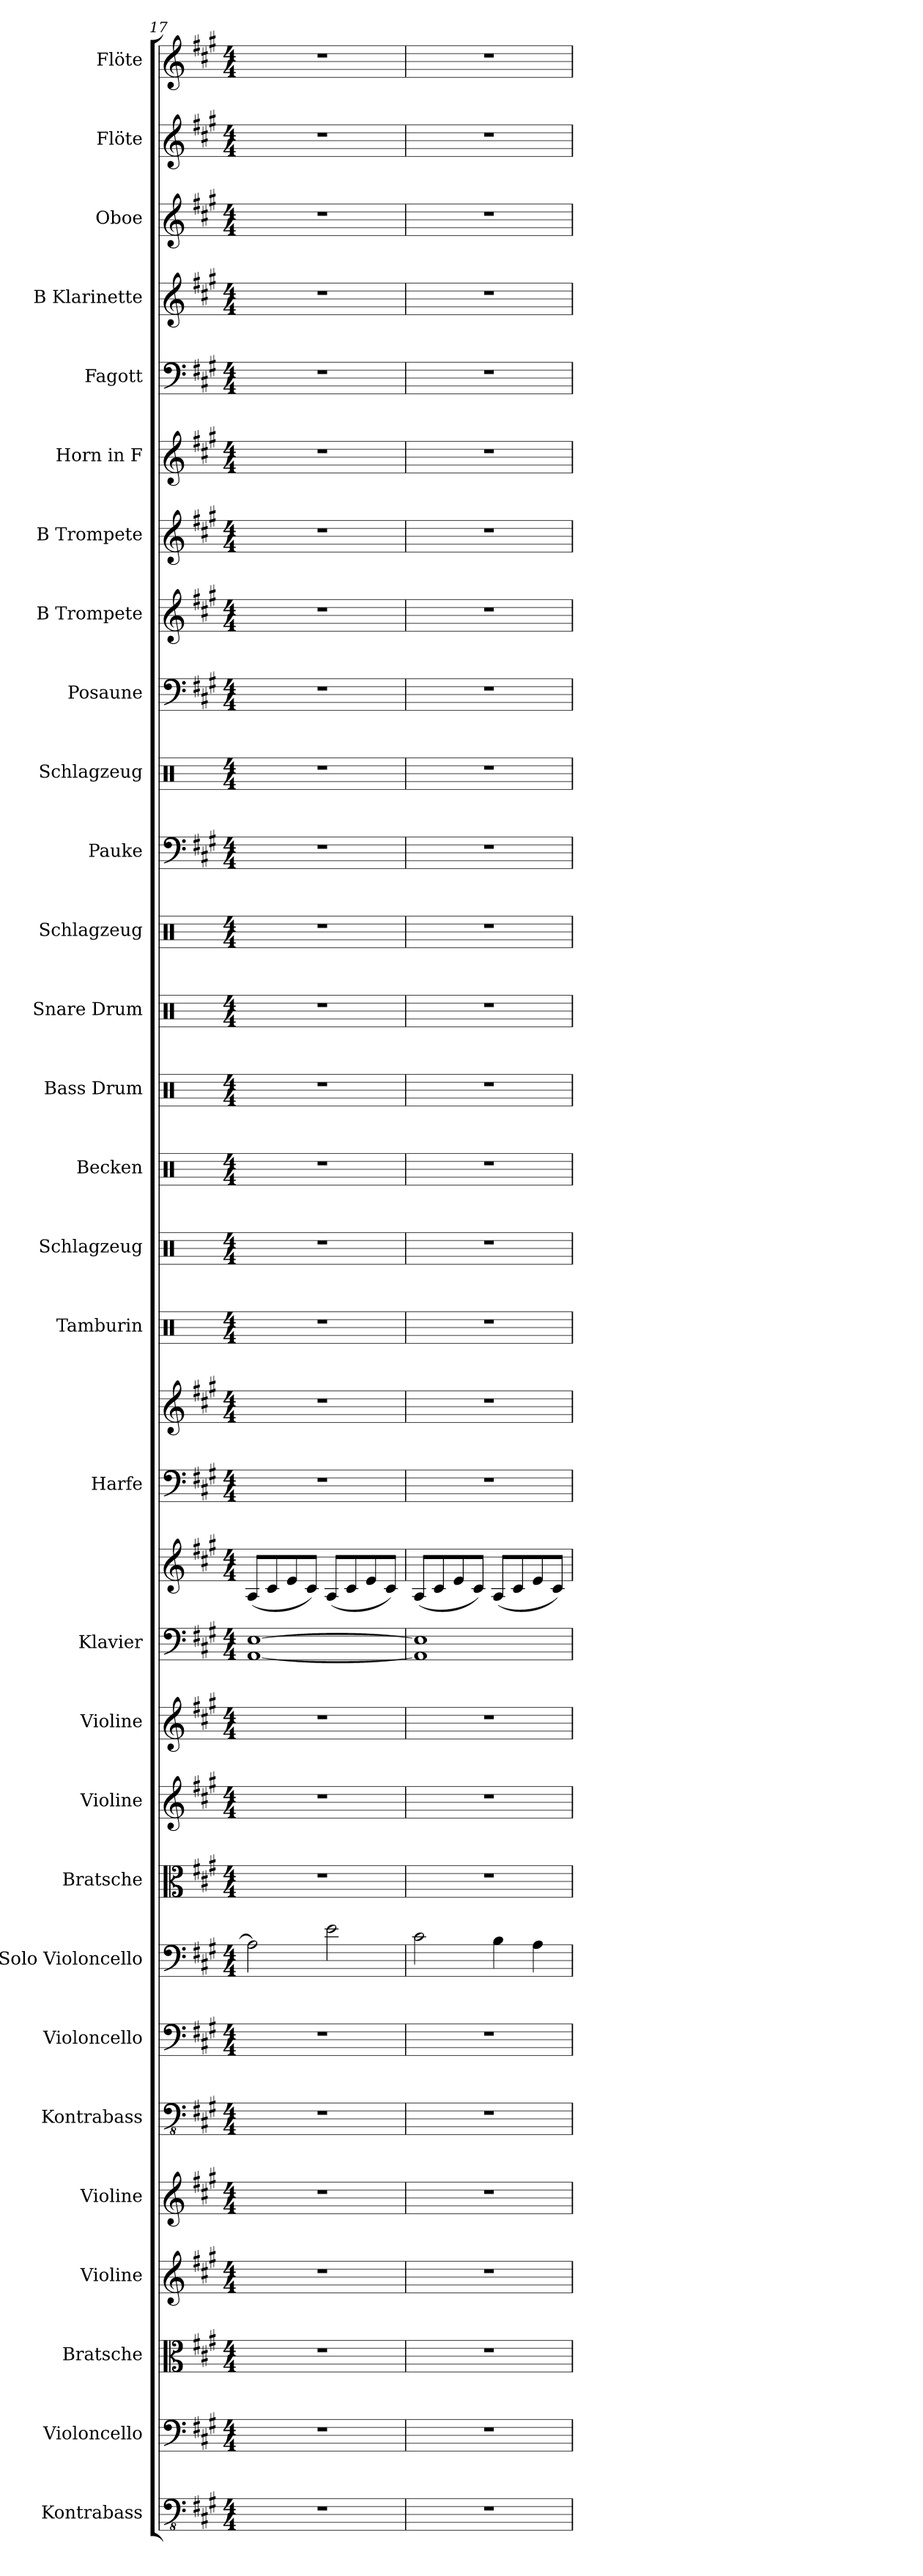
**kern	**kern	**kern	**kern	**kern	**kern	**kern	**kern	**kern	**kern	**kern	**kern	**kern	**kern	**kern	**kern	**kern	**kern	**kern	**kern	**kern	**kern	**kern	**kern	**kern	**kern	**kern	**kern	**kern	**kern	**kern	**kern
*part30	*part29	*part28	*part27	*part26	*part25	*part24	*part23	*part22	*part21	*part20	*part19	*part19	*part18	*part18	*part17	*part16	*part15	*part14	*part13	*part12	*part11	*part10	*part9	*part8	*part7	*part6	*part5	*part4	*part3	*part2	*part1
*staff32	*staff31	*staff30	*staff29	*staff28	*staff27	*staff26	*staff25	*staff24	*staff23	*staff22	*staff21	*staff20	*staff19	*staff18	*staff17	*staff16	*staff15	*staff14	*staff13	*staff12	*staff11	*staff10	*staff9	*staff8	*staff7	*staff6	*staff5	*staff4	*staff3	*staff2	*staff1
*I"Kontrabass	*I"Violoncello	*I"Bratsche	*I"Violine	*I"Violine	*I"Kontrabass	*I"Violoncello	*I"Solo Violoncello	*I"Bratsche	*I"Violine	*I"Violine	*I"Klavier	*	*I"Harfe	*	*I"Tamburin	*I"Schlagzeug	*I"Becken	*I"Bass Drum	*I"Snare Drum	*I"Schlagzeug	*I"Pauke	*I"Schlagzeug	*I"Posaune	*I"B Trompete	*I"B Trompete	*I"Horn in F	*I"Fagott	*I"B Klarinette	*I"Oboe	*I"Flöte	*I"Flöte
*I'Kb.	*I'Vc.	*I'Bra.	*I'Vl.	*I'Vl.	*I'Kb.	*I'Vc.	*I'Vc.	*I'Bra.	*I'Vl.	*I'Vl.	*I'Klav.	*	*I'Hrf.	*	*I'Tamb.	*I'Slzg.	*I'Bkn.	*I'B. Dr.	*I'Sn. Dr.	*I'Slzg.	*I'Pk.	*I'Slzg.	*I'Psn.	*I'B Tpt.	*I'B Tpt.	*	*I'Fgt.	*I'B Kl.	*I'Ob.	*I'Fl.	*I'Fl.
*clefFv4	*clefF4	*clefC3	*clefG2	*clefG2	*clefFv4	*clefF4	*clefF4	*clefC3	*clefG2	*clefG2	*clefF4	*clefG2	*clefF4	*clefG2	*clefX	*clefX	*clefX	*clefX	*clefX	*clefX	*clefF4	*clefX	*clefF4	*clefG2	*clefG2	*clefG2	*clefF4	*clefG2	*clefG2	*clefG2	*clefG2
*ITrd7c12	*	*	*	*	*ITrd7c12	*	*	*	*	*	*	*	*	*	*	*	*	*	*	*	*	*	*	*ITrd1c2	*ITrd1c2	*ITrd4c7	*	*ITrd1c2	*	*	*
*k[f#c#g#]	*k[f#c#g#]	*k[f#c#g#]	*k[f#c#g#]	*k[f#c#g#]	*k[f#c#g#]	*k[f#c#g#]	*k[f#c#g#]	*k[f#c#g#]	*k[f#c#g#]	*k[f#c#g#]	*k[f#c#g#]	*k[f#c#g#]	*k[f#c#g#]	*k[f#c#g#]	*k[]	*k[]	*k[]	*k[]	*k[]	*k[]	*k[f#c#g#]	*k[]	*k[f#c#g#]	*k[f#]	*k[f#]	*k[f#c#]	*k[f#c#g#]	*k[f#]	*k[f#c#g#]	*k[f#c#g#]	*k[f#c#g#]
*M4/4	*M4/4	*M4/4	*M4/4	*M4/4	*M4/4	*M4/4	*M4/4	*M4/4	*M4/4	*M4/4	*M4/4	*M4/4	*M4/4	*M4/4	*M4/4	*M4/4	*M4/4	*M4/4	*M4/4	*M4/4	*M4/4	*M4/4	*M4/4	*M4/4	*M4/4	*M4/4	*M4/4	*M4/4	*M4/4	*M4/4	*M4/4
=17	=17	=17	=17	=17	=17	=17	=17	=17	=17	=17	=17	=17	=17	=17	=17	=17	=17	=17	=17	=17	=17	=17	=17	=17	=17	=17	=17	=17	=17	=17	=17
1r	1r	1r	1r	1r	1r	1r	2A\]	1r	1r	1r	[1AA [1E	(8A/L	1r	1r	1r	1r	1r	1r	1r	1r	1r	1r	1r	1r	1r	1r	1r	1r	1r	1r	1r
.	.	.	.	.	.	.	.	.	.	.	.	8c#/	.	.	.	.	.	.	.	.	.	.	.	.	.	.	.	.	.	.	.
.	.	.	.	.	.	.	.	.	.	.	.	8e/	.	.	.	.	.	.	.	.	.	.	.	.	.	.	.	.	.	.	.
.	.	.	.	.	.	.	.	.	.	.	.	8c#/J)	.	.	.	.	.	.	.	.	.	.	.	.	.	.	.	.	.	.	.
.	.	.	.	.	.	.	2e\	.	.	.	.	(8A/L	.	.	.	.	.	.	.	.	.	.	.	.	.	.	.	.	.	.	.
.	.	.	.	.	.	.	.	.	.	.	.	8c#/	.	.	.	.	.	.	.	.	.	.	.	.	.	.	.	.	.	.	.
.	.	.	.	.	.	.	.	.	.	.	.	8e/	.	.	.	.	.	.	.	.	.	.	.	.	.	.	.	.	.	.	.
.	.	.	.	.	.	.	.	.	.	.	.	8c#/J)	.	.	.	.	.	.	.	.	.	.	.	.	.	.	.	.	.	.	.
=18	=18	=18	=18	=18	=18	=18	=18	=18	=18	=18	=18	=18	=18	=18	=18	=18	=18	=18	=18	=18	=18	=18	=18	=18	=18	=18	=18	=18	=18	=18	=18
1r	1r	1r	1r	1r	1r	1r	2c#\	1r	1r	1r	1AA] 1E]	(8A/L	1r	1r	1r	1r	1r	1r	1r	1r	1r	1r	1r	1r	1r	1r	1r	1r	1r	1r	1r
.	.	.	.	.	.	.	.	.	.	.	.	8c#/	.	.	.	.	.	.	.	.	.	.	.	.	.	.	.	.	.	.	.
.	.	.	.	.	.	.	.	.	.	.	.	8e/	.	.	.	.	.	.	.	.	.	.	.	.	.	.	.	.	.	.	.
.	.	.	.	.	.	.	.	.	.	.	.	8c#/J)	.	.	.	.	.	.	.	.	.	.	.	.	.	.	.	.	.	.	.
.	.	.	.	.	.	.	4B\	.	.	.	.	(8A/L	.	.	.	.	.	.	.	.	.	.	.	.	.	.	.	.	.	.	.
.	.	.	.	.	.	.	.	.	.	.	.	8c#/	.	.	.	.	.	.	.	.	.	.	.	.	.	.	.	.	.	.	.
.	.	.	.	.	.	.	4A\	.	.	.	.	8e/	.	.	.	.	.	.	.	.	.	.	.	.	.	.	.	.	.	.	.
.	.	.	.	.	.	.	.	.	.	.	.	8c#/J)	.	.	.	.	.	.	.	.	.	.	.	.	.	.	.	.	.	.	.
=	=	=	=	=	=	=	=	=	=	=	=	=	=	=	=	=	=	=	=	=	=	=	=	=	=	=	=	=	=	=	=
*-	*-	*-	*-	*-	*-	*-	*-	*-	*-	*-	*-	*-	*-	*-	*-	*-	*-	*-	*-	*-	*-	*-	*-	*-	*-	*-	*-	*-	*-	*-	*-
